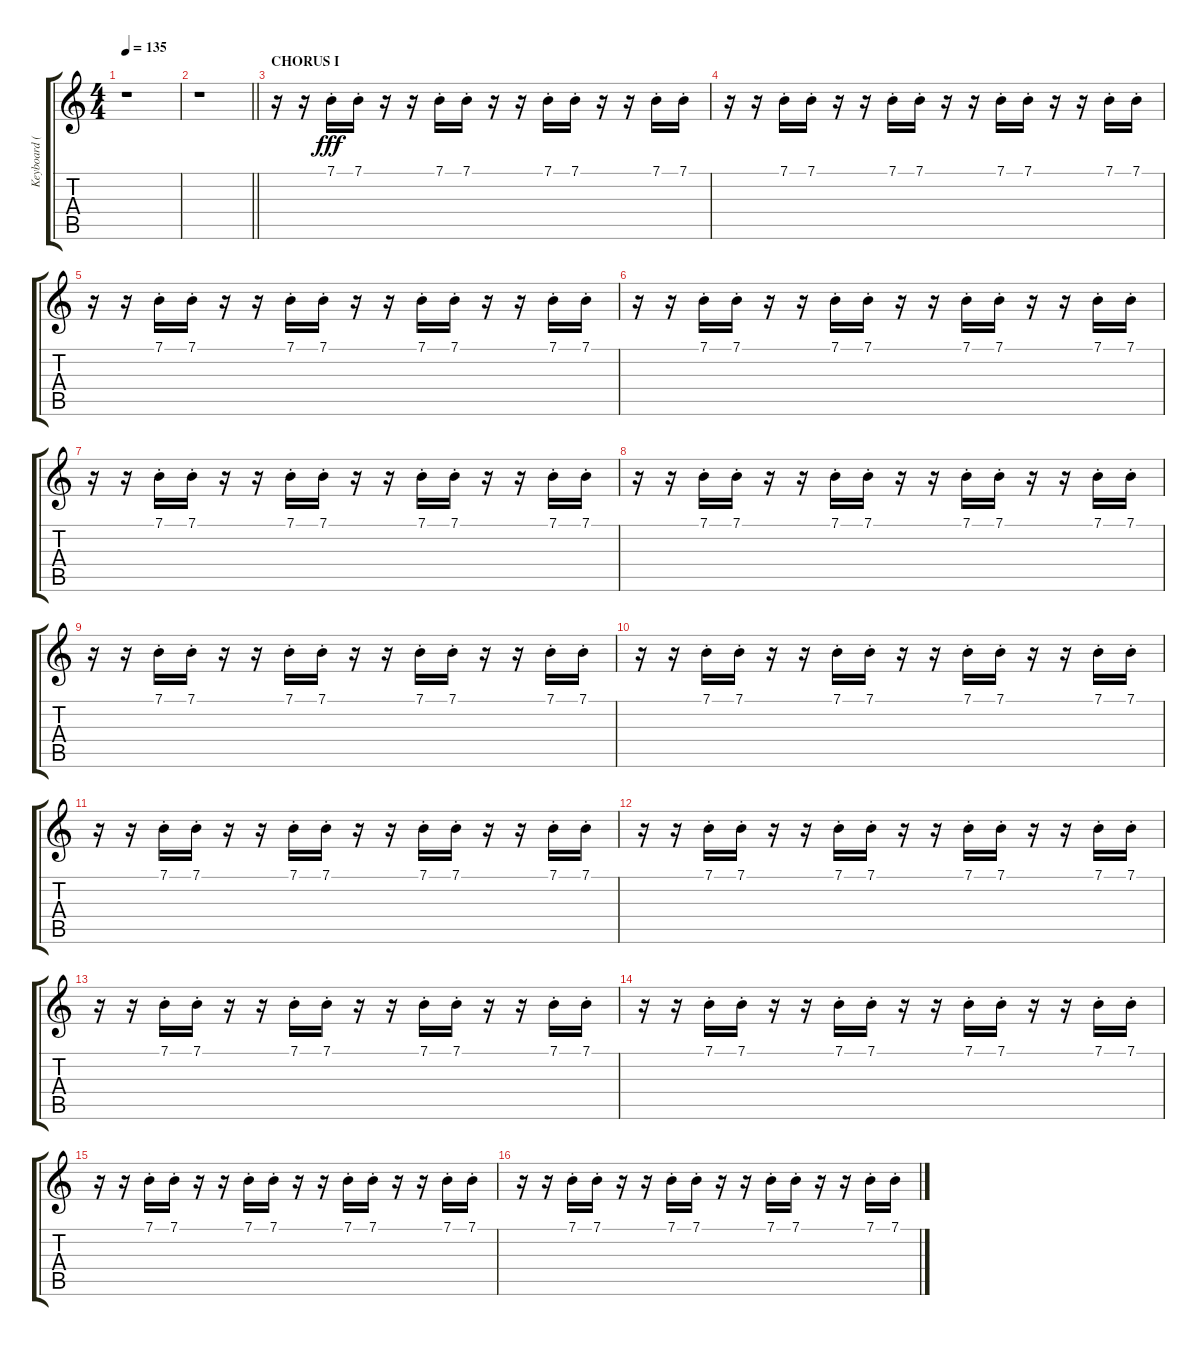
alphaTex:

\track ("Keyboard (2)" "Keyboard (") {instrument lead2sawtooth}
\staff {score tabs}
\tuning (E4 B3 G3 D3 A2 E2) {hide}
\ts (4 4)
\tempo 135
\clef g2
\ks c
r.1{dy fff} |
\barLineRight lightlight
r.1 |
\section ("" "CHORUS I")
r.16 r.16 7.1{st}.16 7.1{st}.16 r.16 r.16 7.1{st}.16 7.1{st}.16 r.16 r.16 7.1{st}.16 7.1{st}.16 r.16 r.16 7.1{st}.16 7.1{st}.16 |
r.16 r.16 7.1{st}.16 7.1{st}.16 r.16 r.16 7.1{st}.16 7.1{st}.16 r.16 r.16 7.1{st}.16 7.1{st}.16 r.16 r.16 7.1{st}.16 7.1{st}.16 |
r.16 r.16 7.1{st}.16 7.1{st}.16 r.16 r.16 7.1{st}.16 7.1{st}.16 r.16 r.16 7.1{st}.16 7.1{st}.16 r.16 r.16 7.1{st}.16 7.1{st}.16 |
r.16 r.16 7.1{st}.16 7.1{st}.16 r.16 r.16 7.1{st}.16 7.1{st}.16 r.16 r.16 7.1{st}.16 7.1{st}.16 r.16 r.16 7.1{st}.16 7.1{st}.16 |
r.16 r.16 7.1{st}.16 7.1{st}.16 r.16 r.16 7.1{st}.16 7.1{st}.16 r.16 r.16 7.1{st}.16 7.1{st}.16 r.16 r.16 7.1{st}.16 7.1{st}.16 |
r.16 r.16 7.1{st}.16 7.1{st}.16 r.16 r.16 7.1{st}.16 7.1{st}.16 r.16 r.16 7.1{st}.16 7.1{st}.16 r.16 r.16 7.1{st}.16 7.1{st}.16 |
r.16 r.16 7.1{st}.16 7.1{st}.16 r.16 r.16 7.1{st}.16 7.1{st}.16 r.16 r.16 7.1{st}.16 7.1{st}.16 r.16 r.16 7.1{st}.16 7.1{st}.16 |
r.16 r.16 7.1{st}.16 7.1{st}.16 r.16 r.16 7.1{st}.16 7.1{st}.16 r.16 r.16 7.1{st}.16 7.1{st}.16 r.16 r.16 7.1{st}.16 7.1{st}.16 |
r.16 r.16 7.1{st}.16 7.1{st}.16 r.16 r.16 7.1{st}.16 7.1{st}.16 r.16 r.16 7.1{st}.16 7.1{st}.16 r.16 r.16 7.1{st}.16 7.1{st}.16 |
r.16 r.16 7.1{st}.16 7.1{st}.16 r.16 r.16 7.1{st}.16 7.1{st}.16 r.16 r.16 7.1{st}.16 7.1{st}.16 r.16 r.16 7.1{st}.16 7.1{st}.16 |
r.16 r.16 7.1{st}.16 7.1{st}.16 r.16 r.16 7.1{st}.16 7.1{st}.16 r.16 r.16 7.1{st}.16 7.1{st}.16 r.16 r.16 7.1{st}.16 7.1{st}.16 |
r.16 r.16 7.1{st}.16 7.1{st}.16 r.16 r.16 7.1{st}.16 7.1{st}.16 r.16 r.16 7.1{st}.16 7.1{st}.16 r.16 r.16 7.1{st}.16 7.1{st}.16 |
r.16 r.16 7.1{st}.16 7.1{st}.16 r.16 r.16 7.1{st}.16 7.1{st}.16 r.16 r.16 7.1{st}.16 7.1{st}.16 r.16 r.16 7.1{st}.16 7.1{st}.16 |
r.16 r.16 7.1{st}.16 7.1{st}.16 r.16 r.16 7.1{st}.16 7.1{st}.16 r.16 r.16 7.1{st}.16 7.1{st}.16 r.16 r.16 7.1{st}.16 7.1{st}.16
